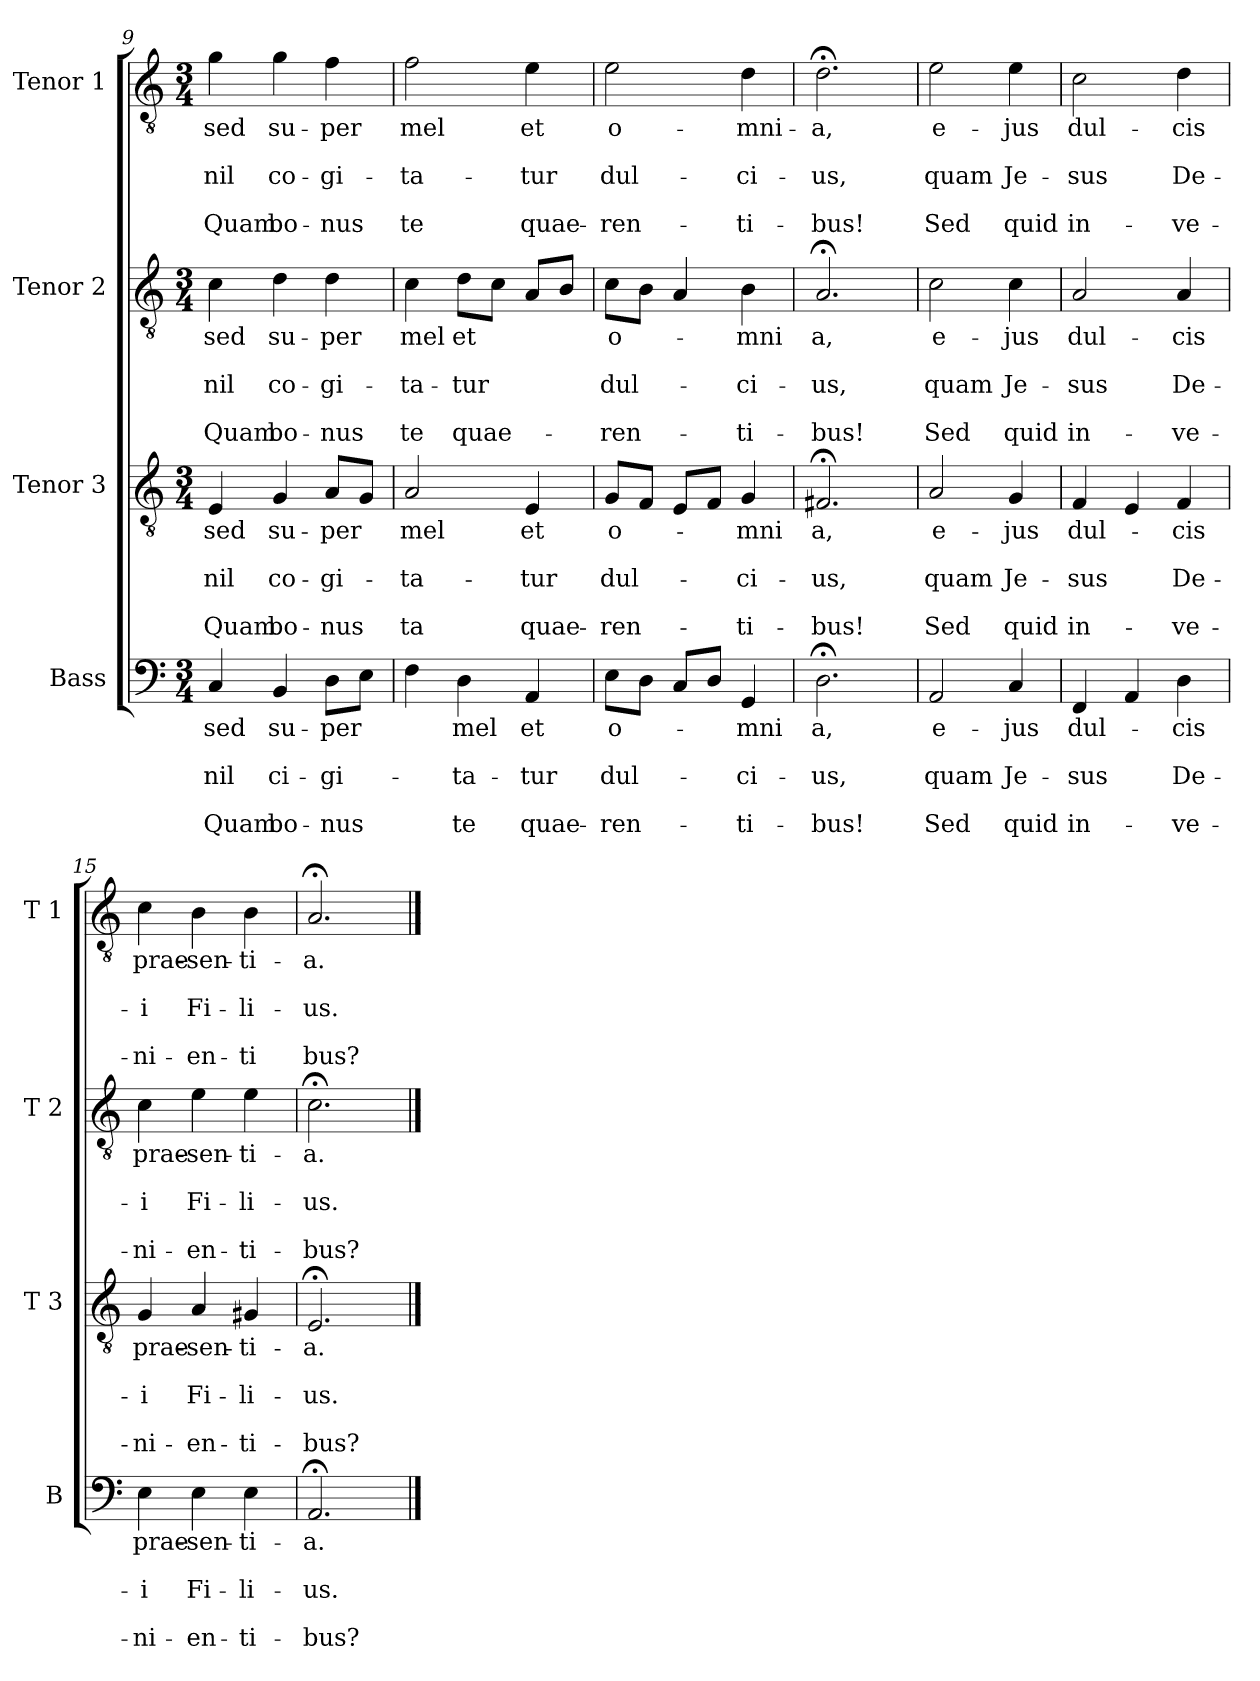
**kern	**text	**text	**text	**text	**text	**kern	**text	**text	**text	**text	**text	**kern	**text	**text	**text	**text	**text	**kern	**text	**text	**text	**text	**text
*part4	*part4	*part4	*part4	*part4	*part4	*part3	*part3	*part3	*part3	*part3	*part3	*part2	*part2	*part2	*part2	*part2	*part2	*part1	*part1	*part1	*part1	*part1	*part1
*staff4	*staff4	*staff4	*staff4	*staff4	*staff4	*staff3	*staff3	*staff3	*staff3	*staff3	*staff3	*staff2	*staff2	*staff2	*staff2	*staff2	*staff2	*staff1	*staff1	*staff1	*staff1	*staff1	*staff1
*I"Bass	*	*	*	*	*	*I"Tenor 3	*	*	*	*	*	*I"Tenor 2	*	*	*	*	*	*I"Tenor 1	*	*	*	*	*
*I'B	*	*	*	*	*	*I'T 3	*	*	*	*	*	*I'T 2	*	*	*	*	*	*I'T 1	*	*	*	*	*
*clefF4	*	*	*	*	*	*clefGv2	*	*	*	*	*	*clefGv2	*	*	*	*	*	*clefGv2	*	*	*	*	*
*k[]	*	*	*	*	*	*k[]	*	*	*	*	*	*k[]	*	*	*	*	*	*k[]	*	*	*	*	*
*C:	*	*	*	*	*	*C:	*	*	*	*	*	*C:	*	*	*	*	*	*C:	*	*	*	*	*
*M3/4	*	*	*	*	*	*M3/4	*	*	*	*	*	*M3/4	*	*	*	*	*	*M3/4	*	*	*	*	*
=9	=9	=9	=9	=9	=9	=9	=9	=9	=9	=9	=9	=9	=9	=9	=9	=9	=9	=9	=9	=9	=9	=9	=9
!	!LO:LY:b	!	!LO:LY:b	!	!LO:LY:b	!	!LO:LY:b	!	!LO:LY:b	!	!LO:LY:b	!	!LO:LY:b	!	!LO:LY:b	!	!LO:LY:b	!	!LO:LY:b	!	!LO:LY:b	!	!LO:LY:b
4C/	sed	.	nil	.	Quam	4E/	sed	.	nil	.	Quam	4c\	sed	.	nil	.	Quam	4g\	sed	.	nil	.	Quam
!	!LO:LY:b	!	!LO:LY:b	!	!LO:LY:b	!	!LO:LY:b	!	!LO:LY:b	!	!LO:LY:b	!	!LO:LY:b	!	!LO:LY:b	!	!LO:LY:b	!	!LO:LY:b	!	!LO:LY:b	!	!LO:LY:b
4BB/	su-	.	ci-	.	bo-	4G/	su-	.	co-	.	bo-	4d\	su-	.	co-	.	bo-	4g\	su-	.	co-	.	bo-
!	!LO:LY:b	!	!LO:LY:b	!	!LO:LY:b	!	!LO:LY:b	!	!LO:LY:b	!	!LO:LY:b	!	!LO:LY:b	!	!LO:LY:b	!	!LO:LY:b	!	!LO:LY:b	!	!LO:LY:b	!	!LO:LY:b
8D\L	-per	.	-gi-	.	-nus	8A/L	-per	.	-gi-	.	-nus	4d\	-per	.	-gi-	.	-nus	4f\	-per	.	-gi-	.	-nus
8E\J	.	.	.	.	.	8G/J	.	.	.	.	.	.	.	.	.	.	.	.	.	.	.	.	.
=10	=10	=10	=10	=10	=10	=10	=10	=10	=10	=10	=10	=10	=10	=10	=10	=10	=10	=10	=10	=10	=10	=10	=10
!	!	!	!	!	!	!	!LO:LY:b	!	!LO:LY:b	!	!LO:LY:b	!	!LO:LY:b	!	!LO:LY:b	!	!LO:LY:b	!	!LO:LY:b	!	!LO:LY:b	!	!LO:LY:b
4F\	.	.	.	.	.	2A/	mel	.	-ta-	.	ta	4c\	mel	.	-ta-	.	te	2f\	mel	.	-ta-	.	te
!	!LO:LY:b	!	!LO:LY:b	!	!LO:LY:b	!	!	!	!	!	!	!	!LO:LY:b	!	!LO:LY:b	!	!LO:LY:b	!	!	!	!	!	!
4D\	mel	.	-ta-	.	te	.	.	.	.	.	.	8d\L	et	.	-tur	.	quae-	.	.	.	.	.	.
.	.	.	.	.	.	.	.	.	.	.	.	8c\J	.	.	.	.	.	.	.	.	.	.	.
!	!LO:LY:b	!	!LO:LY:b	!	!LO:LY:b	!	!LO:LY:b	!	!LO:LY:b	!	!LO:LY:b	!	!	!	!	!	!	!	!LO:LY:b	!	!LO:LY:b	!	!LO:LY:b
4AA/	et	.	-tur	.	quae-	4E/	et	.	-tur	.	quae-	8A/L	.	.	.	.	.	4e\	et	.	-tur	.	quae-
.	.	.	.	.	.	.	.	.	.	.	.	8B/J	.	.	.	.	.	.	.	.	.	.	.
=11	=11	=11	=11	=11	=11	=11	=11	=11	=11	=11	=11	=11	=11	=11	=11	=11	=11	=11	=11	=11	=11	=11	=11
!	!LO:LY:b	!	!LO:LY:b	!	!LO:LY:b	!	!LO:LY:b	!	!LO:LY:b	!	!LO:LY:b	!	!LO:LY:b	!	!LO:LY:b	!	!LO:LY:b	!	!LO:LY:b	!	!LO:LY:b	!	!LO:LY:b
8E\L	o-	.	dul-	.	-ren-	8G/L	o-	.	dul-	.	-ren-	8c\L	o-	.	dul-	.	-ren-	2e\	o-	.	dul-	.	-ren-
8D\J	.	.	.	.	.	8F/J	.	.	.	.	.	8B\J	.	.	.	.	.	.	.	.	.	.	.
8C/L	.	.	.	.	.	8E/L	.	.	.	.	.	4A/	.	.	.	.	.	.	.	.	.	.	.
8D/J	.	.	.	.	.	8F/J	.	.	.	.	.	.	.	.	.	.	.	.	.	.	.	.	.
!	!LO:LY:b	!	!LO:LY:b	!	!LO:LY:b	!	!LO:LY:b	!	!LO:LY:b	!	!LO:LY:b	!	!LO:LY:b	!	!LO:LY:b	!	!LO:LY:b	!	!LO:LY:b	!	!LO:LY:b	!	!LO:LY:b
4GG/	-mni	.	-ci-	.	-ti-	4G/	-mni	.	-ci-	.	-ti-	4B\	-mni	.	-ci-	.	-ti-	4d\	-mni-	.	-ci-	.	-ti-
!!LO:PB:g=z
=12	=12	=12	=12	=12	=12	=12	=12	=12	=12	=12	=12	=12	=12	=12	=12	=12	=12	=12	=12	=12	=12	=12	=12
!	!LO:LY:b	!	!LO:LY:b	!	!LO:LY:b	!	!LO:LY:b	!	!LO:LY:b	!	!LO:LY:b	!	!LO:LY:b	!	!LO:LY:b	!	!LO:LY:b	!	!LO:LY:b	!	!LO:LY:b	!	!LO:LY:b
2.D;<\	a,	.	-us,	.	-bus!	2.F#X;</	a,	.	-us,	.	-bus!	2.A;</	a,	.	-us,	.	-bus!	2.d;<\	-a,	.	-us,	.	-bus!
=13	=13	=13	=13	=13	=13	=13	=13	=13	=13	=13	=13	=13	=13	=13	=13	=13	=13	=13	=13	=13	=13	=13	=13
!	!LO:LY:b	!	!LO:LY:b	!	!LO:LY:b	!	!LO:LY:b	!	!LO:LY:b	!	!LO:LY:b	!	!LO:LY:b	!	!LO:LY:b	!	!LO:LY:b	!	!LO:LY:b	!	!LO:LY:b	!	!LO:LY:b
2AA/	e-	.	quam	.	Sed	2A/	e-	.	quam	.	Sed	2c\	e-	.	quam	.	Sed	2e\	e-	.	quam	.	Sed
!	!LO:LY:b	!	!LO:LY:b	!	!LO:LY:b	!	!LO:LY:b	!	!LO:LY:b	!	!LO:LY:b	!	!LO:LY:b	!	!LO:LY:b	!	!LO:LY:b	!	!LO:LY:b	!	!LO:LY:b	!	!LO:LY:b
4C/	-jus	.	Je-	.	quid	4G/	-jus	.	Je-	.	quid	4c\	-jus	.	Je-	.	quid	4e\	-jus	.	Je-	.	quid
=14	=14	=14	=14	=14	=14	=14	=14	=14	=14	=14	=14	=14	=14	=14	=14	=14	=14	=14	=14	=14	=14	=14	=14
!	!LO:LY:b	!	!LO:LY:b	!	!LO:LY:b	!	!LO:LY:b	!	!LO:LY:b	!	!LO:LY:b	!	!LO:LY:b	!	!LO:LY:b	!	!LO:LY:b	!	!LO:LY:b	!	!LO:LY:b	!	!LO:LY:b
4FF/	dul-	.	-sus	.	in-	4F/	dul-	.	-sus	.	in-	2A/	dul-	.	-sus	.	in-	2c\	dul-	.	-sus	.	in-
4AA/	.	.	.	.	.	4E/	.	.	.	.	.	.	.	.	.	.	.	.	.	.	.	.	.
!	!LO:LY:b	!	!LO:LY:b	!	!LO:LY:b	!	!LO:LY:b	!	!LO:LY:b	!	!LO:LY:b	!	!LO:LY:b	!	!LO:LY:b	!	!LO:LY:b	!	!LO:LY:b	!	!LO:LY:b	!	!LO:LY:b
4D\	-cis	.	De-	.	-ve-	4F/	-cis	.	De-	.	-ve-	4A/	-cis	.	De-	.	-ve-	4d\	-cis	.	De-	.	-ve-
=15	=15	=15	=15	=15	=15	=15	=15	=15	=15	=15	=15	=15	=15	=15	=15	=15	=15	=15	=15	=15	=15	=15	=15
!	!LO:LY:b	!	!LO:LY:b	!	!LO:LY:b	!	!LO:LY:b	!	!LO:LY:b	!	!LO:LY:b	!	!LO:LY:b	!	!LO:LY:b	!	!LO:LY:b	!	!LO:LY:b	!	!LO:LY:b	!	!LO:LY:b
4E\	prae-	.	-i	.	-ni-	4G/	prae-	.	-i	.	-ni-	4c\	prae-	.	-i	.	-ni-	4c\	prae-	.	-i	.	-ni-
!	!LO:LY:b	!	!LO:LY:b	!	!LO:LY:b	!	!LO:LY:b	!	!LO:LY:b	!	!LO:LY:b	!	!LO:LY:b	!	!LO:LY:b	!	!LO:LY:b	!	!LO:LY:b	!	!LO:LY:b	!	!LO:LY:b
4E\	-sen-	.	Fi-	.	-en-	4A/	-sen-	.	Fi-	.	-en-	4e\	-sen-	.	Fi-	.	-en-	4B\	-sen-	.	Fi-	.	-en-
!	!LO:LY:b	!	!LO:LY:b	!	!LO:LY:b	!	!LO:LY:b	!	!LO:LY:b	!	!LO:LY:b	!	!LO:LY:b	!	!LO:LY:b	!	!LO:LY:b	!	!LO:LY:b	!	!LO:LY:b	!	!LO:LY:b
4E\	-ti-	.	-li-	.	-ti-	4G#X/	-ti-	.	-li-	.	-ti-	4e\	-ti-	.	-li-	.	-ti-	4B\	-ti-	.	-li-	.	-ti
=16	=16	=16	=16	=16	=16	=16	=16	=16	=16	=16	=16	=16	=16	=16	=16	=16	=16	=16	=16	=16	=16	=16	=16
!	!LO:LY:b	!	!LO:LY:b	!	!LO:LY:b	!	!LO:LY:b	!	!LO:LY:b	!	!LO:LY:b	!	!LO:LY:b	!	!LO:LY:b	!	!LO:LY:b	!	!LO:LY:b	!	!LO:LY:b	!	!LO:LY:b
2.AA;</	-a.	.	-us.	.	-bus?	2.E;</	-a.	.	-us.	.	-bus?	2.c;<\	-a.	.	-us.	.	-bus?	2.A;</	-a.	.	-us.	.	bus?
==	==	==	==	==	==	==	==	==	==	==	==	==	==	==	==	==	==	==	==	==	==	==	==
*-	*-	*-	*-	*-	*-	*-	*-	*-	*-	*-	*-	*-	*-	*-	*-	*-	*-	*-	*-	*-	*-	*-	*-
